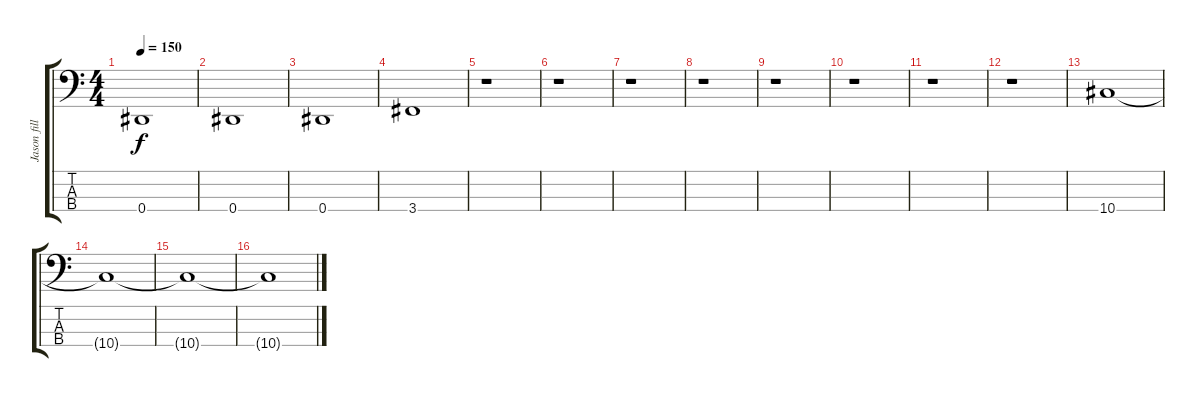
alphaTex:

\track ("Jason fills" "Jason fill") {instrument electricbasspick}
\staff {score tabs}
\tuning (Gb2 Db2 Ab1 Eb1) {hide}
\ts (4 4)
\tempo 150
\clef f4
\ks c
0.4.1{dy f} |
0.4.1 |
0.4.1 |
3.4.1 |
r.1 |
r.1 |
r.1 |
r.1 |
r.1 |
r.1 |
r.1 |
r.1 |
10.4.1 |
10.4{t}.1 |
10.4{t}.1 |
10.4{t}.1
